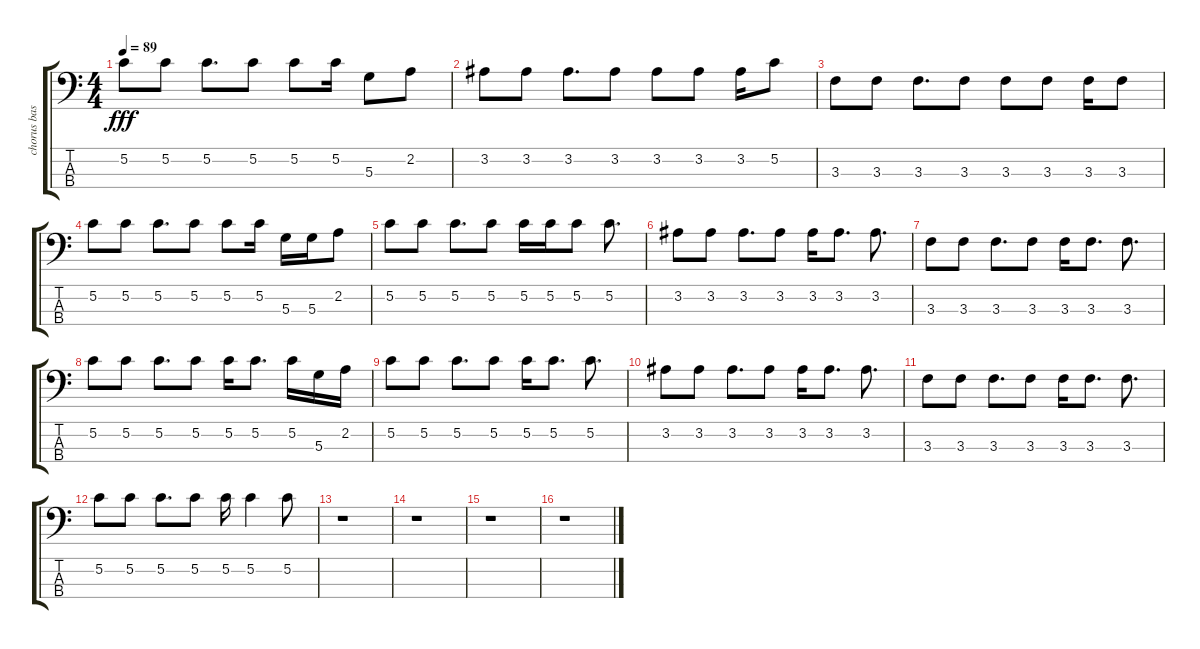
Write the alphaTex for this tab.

\track ("chorus bass" "chorus bas") {instrument electricbassfinger}
\staff {score tabs}
\tuning (E4 G2 D2 A1) {hide}
\ts (4 4)
\tempo 89
\clef f4
\ks c
5.2.8{dy fff} 5.2.8 5.2.8{d} 5.2.8 5.2.8 5.2.16 5.3.8 2.2.8 |
3.2.8 3.2.8 3.2.8{d} 3.2.8 3.2.8 3.2.8 3.2.16 5.2.8 |
3.3.8 3.3.8 3.3.8{d} 3.3.8 3.3.8 3.3.8 3.3.16 3.3.8 |
5.2.8 5.2.8 5.2.8{d} 5.2.8 5.2.8 5.2.16 5.3.16 5.3.16 2.2.8 |
5.2.8 5.2.8 5.2.8{d} 5.2.8 5.2.16 5.2.16 5.2.8 5.2.8{d} |
3.2.8 3.2.8 3.2.8{d} 3.2.8 3.2.16 3.2.8{d} 3.2.8{d} |
3.3.8 3.3.8 3.3.8{d} 3.3.8 3.3.16 3.3.8{d} 3.3.8{d} |
5.2.8 5.2.8 5.2.8{d} 5.2.8 5.2.16 5.2.8{d} 5.2.16 5.3.16 2.2.16 |
5.2.8 5.2.8 5.2.8{d} 5.2.8 5.2.16 5.2.8{d} 5.2.8{d} |
3.2.8 3.2.8 3.2.8{d} 3.2.8 3.2.16 3.2.8{d} 3.2.8{d} |
3.3.8 3.3.8 3.3.8{d} 3.3.8 3.3.16 3.3.8{d} 3.3.8{d} |
5.2.8 5.2.8 5.2.8{d} 5.2.8 5.2.16 5.2.4 5.2.8 |
r.1 |
r.1 |
r.1 |
r.1
